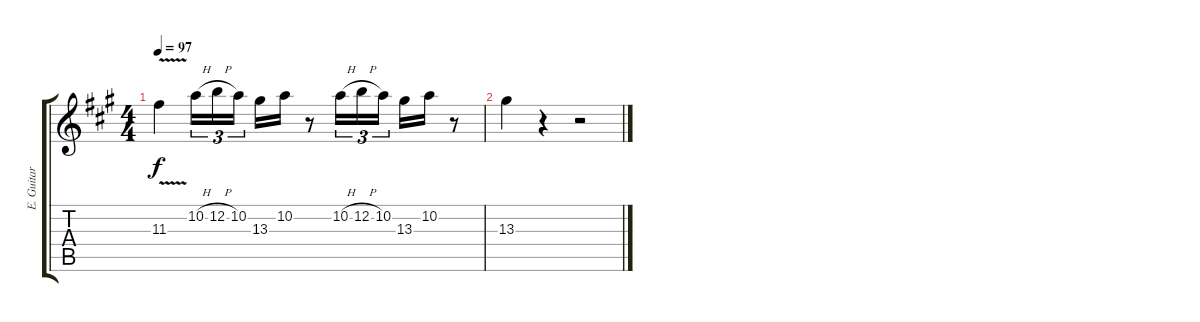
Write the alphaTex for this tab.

\track ("E. Guitar II" "E. Guitar ") {instrument overdrivenguitar}
\staff {score tabs}
\tuning (E4 B3 G3 D3 A2 E2) {hide}
\ts (4 4)
\tempo 97
\clef g2
\ks a
11.3{v}.4{dy f} 10.2{h}.16{tu (3 2)} 12.2{h}.16{tu (3 2)} 10.2.16{tu (3 2) beam splitsecondary} 13.3.16 10.2.16 r.8 10.2{h}.16{tu (3 2)} 12.2{h}.16{tu (3 2)} 10.2.16{tu (3 2)} 13.3.16 10.2.16 r.8 |
13.3.4 r.4 r.2
